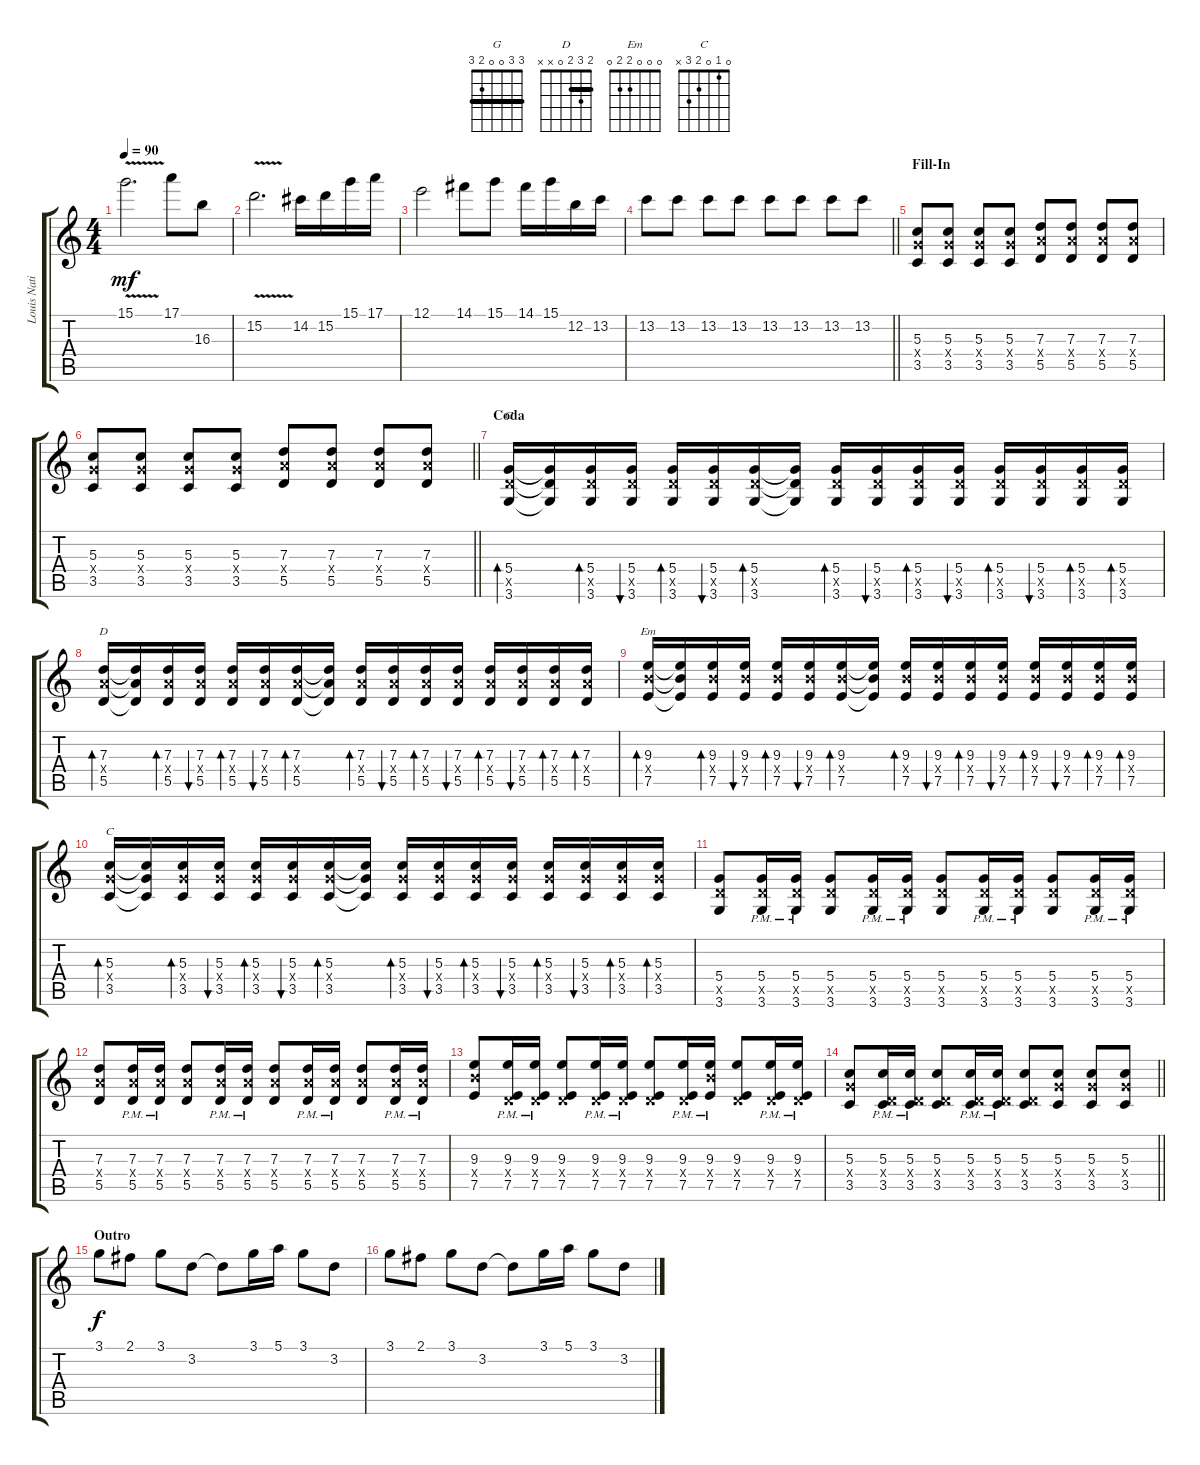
\track ("Louis Natividad's Guitar" "Louis Nati") {instrument overdrivenguitar}
\staff {score tabs}
\tuning (E4 B3 G3 D3 A2 E2) {hide}
\chord ("G" 3 3 0 0 2 3) {barre 3}
\chord ("D" 2 3 2 0 x x) {barre 2}
\chord ("Em" 0 0 0 2 2 0)
\chord ("C" 0 1 0 2 3 x)
\ts (4 4)
\tempo 90
\clef g2
\ks c
15.1{v}.2{d dy mf} 17.1.8 16.3.8 |
15.2{v}.2{d} 14.2.16 15.2.16 15.1.16 17.1.16 |
12.1.2 14.1.8 15.1.8 14.1.16 15.1.16 12.2.16 13.2.16 |
\barLineRight lightlight
13.2.8 13.2.8 13.2.8 13.2.8 13.2.8 13.2.8 13.2.8 13.2.8 |
\section ("" "Fill-In")
(5.3 5.4{x} 3.5).8 (5.3 5.4{x} 3.5).8 (5.3 5.4{x} 3.5).8 (5.3 5.4{x} 3.5).8 (7.3 7.4{x} 5.5).8 (7.3 7.4{x} 5.5).8 (7.3 7.4{x} 5.5).8 (7.3 7.4{x} 5.5).8 |
\barLineRight lightlight
(5.3 5.4{x} 3.5).8 (5.3 5.4{x} 3.5).8 (5.3 5.4{x} 3.5).8 (5.3 5.4{x} 3.5).8 (7.3 7.4{x} 5.5).8 (7.3 7.4{x} 5.5).8 (7.3 7.4{x} 5.5).8 (7.3 7.4{x} 5.5).8 |
\section ("" "Coda")
(5.4 5.5{x} 3.6).16{bd 30 ch "G"} (5.4{t} 5.5{t} 3.6{t}).16 (5.4 5.5{x} 3.6).16{bd 30} (5.4 5.5{x} 3.6).16{bu 30} (5.4 5.5{x} 3.6).16{bd 30} (5.4 5.5{x} 3.6).16{bu 30} (5.4 5.5{x} 3.6).16{bd 30} (5.4{t} 5.5{t} 3.6{t}).16 (5.4 5.5{x} 3.6).16{bd 30} (5.4 5.5{x} 3.6).16{bu 30} (5.4 5.5{x} 3.6).16{bd 30} (5.4 5.5{x} 3.6).16{bu 30} (5.4 5.5{x} 3.6).16{bd 30} (5.4 5.5{x} 3.6).16{bu 30} (5.4 5.5{x} 3.6).16{bd 30} (5.4 5.5{x} 3.6).16{bd 30} |
(7.3 7.4{x} 5.5).16{bd 30 ch "D"} (7.3{t} 7.4{t} 5.5{t}).16 (7.3 7.4{x} 5.5).16{bd 30} (7.3 7.4{x} 5.5).16{bu 30} (7.3 7.4{x} 5.5).16{bd 30} (7.3 7.4{x} 5.5).16{bu 30} (7.3 7.4{x} 5.5).16{bd 30} (7.3{t} 7.4{t} 5.5{t}).16 (7.3 7.4{x} 5.5).16{bd 30} (7.3 7.4{x} 5.5).16{bu 30} (7.3 7.4{x} 5.5).16{bd 30} (7.3 7.4{x} 5.5).16{bu 30} (7.3 7.4{x} 5.5).16{bd 30} (7.3 7.4{x} 5.5).16{bu 30} (7.3 7.4{x} 5.5).16{bd 30} (7.3 7.4{x} 5.5).16{bd 30} |
(9.3 9.4{x} 7.5).16{bd 30 ch "Em"} (9.3{t} 9.4{t} 7.5{t}).16 (9.3 9.4{x} 7.5).16{bd 30} (9.3 9.4{x} 7.5).16{bu 30} (9.3 9.4{x} 7.5).16{bd 30} (9.3 9.4{x} 7.5).16{bu 30} (9.3 9.4{x} 7.5).16{bd 30} (9.3{t} 9.4{t} 7.5{t}).16 (9.3 9.4{x} 7.5).16{bd 30} (9.3 9.4{x} 7.5).16{bu 30} (9.3 9.4{x} 7.5).16{bd 30} (9.3 9.4{x} 7.5).16{bu 30} (9.3 9.4{x} 7.5).16{bd 30} (9.3 9.4{x} 7.5).16{bu 30} (9.3 9.4{x} 7.5).16{bd 30} (9.3 9.4{x} 7.5).16{bd 30} |
(5.3 5.4{x} 3.5).16{bd 30 ch "C"} (5.3{t} 5.4{t} 3.5{t}).16 (5.3 5.4{x} 3.5).16{bd 30} (5.3 5.4{x} 3.5).16{bu 30} (5.3 5.4{x} 3.5).16{bd 30} (5.3 5.4{x} 3.5).16{bu 30} (5.3 5.4{x} 3.5).16{bd 30} (5.3{t} 5.4{t} 3.5{t}).16 (5.3 5.4{x} 3.5).16{bd 30} (5.3 5.4{x} 3.5).16{bu 30} (5.3 5.4{x} 3.5).16{bd 30} (5.3 5.4{x} 3.5).16{bu 30} (5.3 5.4{x} 3.5).16{bd 30} (5.3 5.4{x} 3.5).16{bu 30} (5.3 5.4{x} 3.5).16{bd 30} (5.3 5.4{x} 3.5).16{bd 30} |
(5.4 5.5{x} 3.6).8 (5.4{pm} 5.5{x} 3.6{pm}).16 (5.4{pm} 5.5{x} 3.6{pm}).16 (5.4 5.5{x} 3.6).8 (5.4{pm} 5.5{x} 3.6{pm}).16 (5.4{pm} 5.5{x} 3.6{pm}).16 (5.4 5.5{x} 3.6).8 (5.4{pm} 5.5{x} 3.6{pm}).16 (5.4{pm} 5.5{x} 3.6{pm}).16 (5.4 5.5{x} 3.6).8 (5.4{pm} 5.5{x} 3.6{pm}).16 (5.4{pm} 5.5{x} 3.6{pm}).16 |
(7.3 7.4{x} 5.5).8 (7.3{pm} 7.4{x} 5.5{pm}).16 (7.3{pm} 7.4{x} 5.5{pm}).16 (7.3 7.4{x} 5.5).8 (7.3{pm} 7.4{x} 5.5{pm}).16 (7.3{pm} 7.4{x} 5.5{pm}).16 (7.3 7.4{x} 5.5).8 (7.3{pm} 7.4{x} 5.5{pm}).16 (7.3{pm} 7.4{x} 5.5{pm}).16 (7.3 7.4{x} 5.5).8 (7.3{pm} 7.4{x} 5.5{pm}).16 (7.3{pm} 7.4{x} 5.5{pm}).16 |
(9.3 9.4{x} 7.5).8 (9.3{pm} 0.4{x} 7.5{pm}).16 (9.3{pm} 0.4{x} 7.5{pm}).16 (9.3 0.4{x} 7.5).8 (9.3{pm} 0.4{x} 7.5{pm}).16 (9.3{pm} 0.4{x} 7.5{pm}).16 (9.3 0.4{x} 7.5).8 (9.3{pm} 0.4{x} 7.5{pm}).16 (9.3{pm} 9.4{x} 7.5{pm}).16 (9.3 0.4{x} 7.5).8 (9.3{pm} 0.4{x} 7.5{pm}).16 (9.3{pm} 0.4{x} 7.5{pm}).16 |
\barLineRight lightlight
(5.3 5.4{x} 3.5).8 (5.3{pm} 0.4{x} 3.5{pm}).16 (5.3{pm} 0.4{x} 3.5{pm}).16 (5.3 0.4{x} 3.5).8 (5.3{pm} 0.4{x} 3.5{pm}).16 (5.3{pm} 0.4{x} 3.5{pm}).16 (5.3 0.4{x} 3.5).8 (5.3 5.4{x} 3.5).8 (5.3 5.4{x} 3.5).8 (5.3 5.4{x} 3.5).8 |
\section ("" "Outro")
3.1.8{dy f} 2.1.8 3.1.8 3.2.8 3.2{t}.8 3.1.16 5.1.16 3.1.8 3.2.8 |
3.1.8 2.1.8 3.1.8 3.2.8 3.2{t}.8 3.1.16 5.1.16 3.1.8 3.2.8
